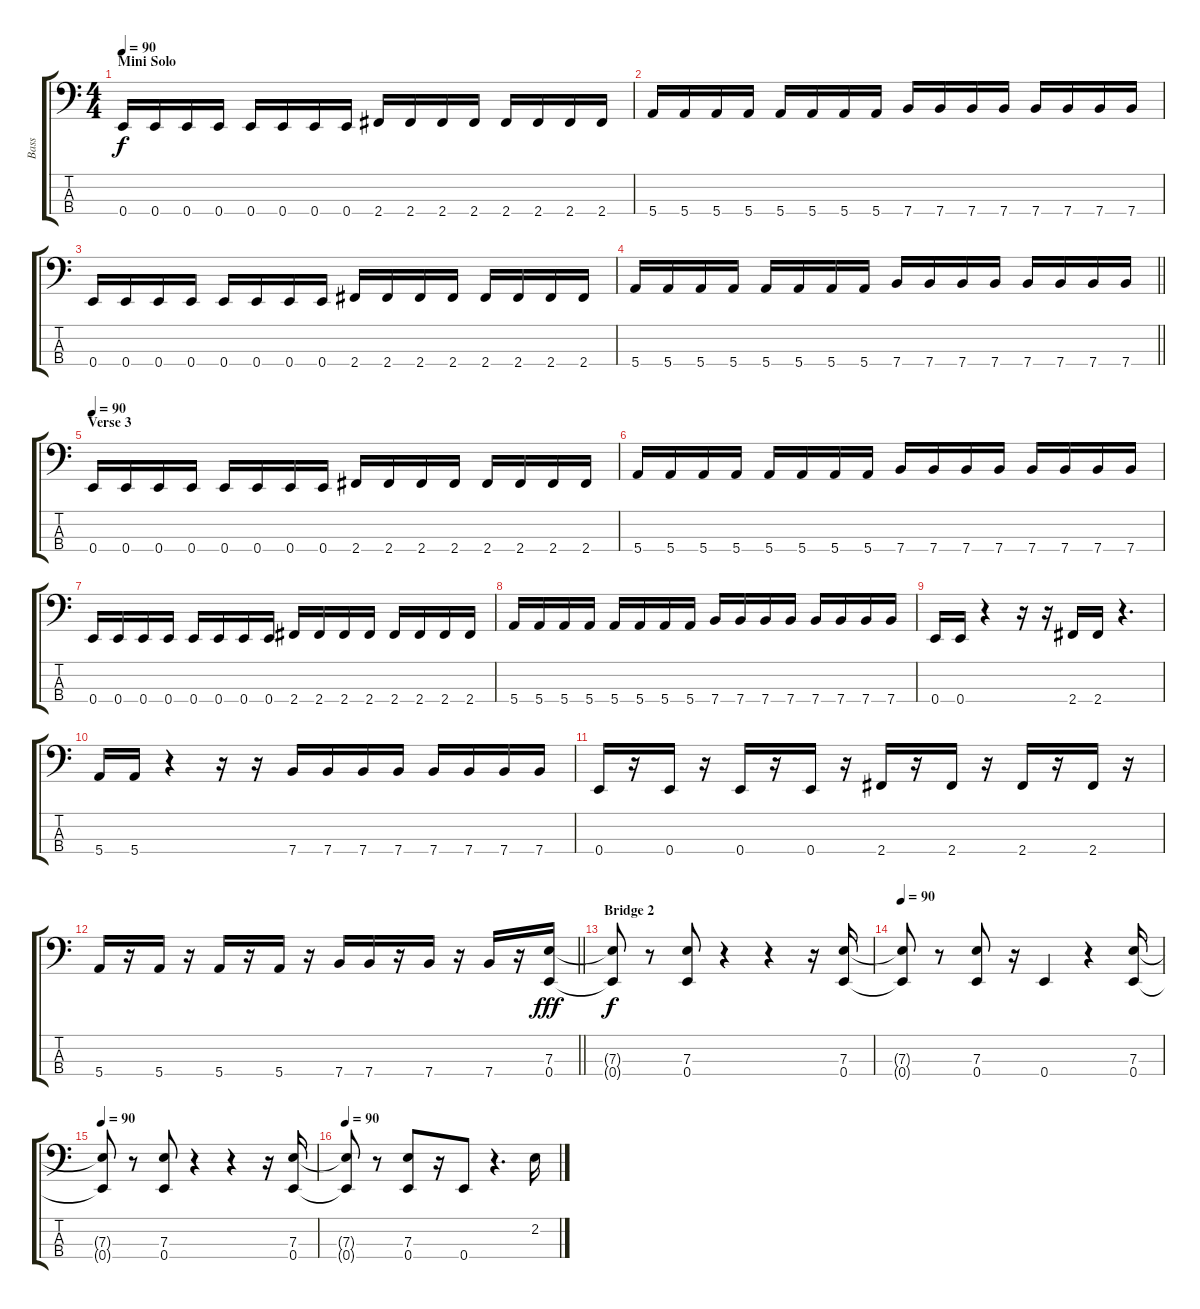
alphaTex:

\track ("Bass" "Bass") {instrument electricbassfinger}
\staff {score tabs}
\tuning (G2 D2 A1 E1) {hide}
\ts (4 4)
\section ("" "Mini Solo")
\tempo 90
\clef f4
\ks c
0.4.16{dy f} 0.4.16 0.4.16 0.4.16 0.4.16 0.4.16 0.4.16 0.4.16 2.4.16 2.4.16 2.4.16 2.4.16 2.4.16 2.4.16 2.4.16 2.4.16 |
5.4.16 5.4.16 5.4.16 5.4.16 5.4.16 5.4.16 5.4.16 5.4.16 7.4.16 7.4.16 7.4.16 7.4.16 7.4.16 7.4.16 7.4.16 7.4.16 |
0.4.16 0.4.16 0.4.16 0.4.16 0.4.16 0.4.16 0.4.16 0.4.16 2.4.16 2.4.16 2.4.16 2.4.16 2.4.16 2.4.16 2.4.16 2.4.16 |
\barLineRight lightlight
5.4.16 5.4.16 5.4.16 5.4.16 5.4.16 5.4.16 5.4.16 5.4.16 7.4.16 7.4.16 7.4.16 7.4.16 7.4.16 7.4.16 7.4.16 7.4.16 |
\section ("" "Verse 3")
\tempo 90
0.4.16 0.4.16 0.4.16 0.4.16 0.4.16 0.4.16 0.4.16 0.4.16 2.4.16 2.4.16 2.4.16 2.4.16 2.4.16 2.4.16 2.4.16 2.4.16 |
5.4.16 5.4.16 5.4.16 5.4.16 5.4.16 5.4.16 5.4.16 5.4.16 7.4.16 7.4.16 7.4.16 7.4.16 7.4.16 7.4.16 7.4.16 7.4.16 |
0.4.16 0.4.16 0.4.16 0.4.16 0.4.16 0.4.16 0.4.16 0.4.16 2.4.16 2.4.16 2.4.16 2.4.16 2.4.16 2.4.16 2.4.16 2.4.16 |
5.4.16 5.4.16 5.4.16 5.4.16 5.4.16 5.4.16 5.4.16 5.4.16 7.4.16 7.4.16 7.4.16 7.4.16 7.4.16 7.4.16 7.4.16 7.4.16 |
0.4.16 0.4.16 r.4 r.16 r.16 2.4.16 2.4.16 r.4{d} |
5.4.16 5.4.16 r.4 r.16 r.16 7.4.16 7.4.16 7.4.16 7.4.16 7.4.16 7.4.16 7.4.16 7.4.16 |
0.4.16 r.16 0.4.16 r.16 0.4.16 r.16 0.4.16 r.16 2.4.16 r.16 2.4.16 r.16 2.4.16 r.16 2.4.16 r.16 |
\barLineRight lightlight
5.4.16 r.16 5.4.16 r.16 5.4.16 r.16 5.4.16 r.16 7.4.16 7.4.16 r.16 7.4.16 r.16 7.4.16 r.16 (7.3 0.4).16{dy fff} |
\section ("" "Bridge 2")
(7.3{t} 0.4{t}).8{dy f} r.8 (7.3 0.4).8 r.4 r.4 r.16 (7.3 0.4).16 |
\tempo 90
(7.3{t} 0.4{t}).8 r.8 (7.3 0.4).8 r.16 0.4.4 r.4 (7.3 0.4).16 |
\tempo 90
(7.3{t} 0.4{t}).8 r.8 (7.3 0.4).8 r.4 r.4 r.16 (7.3 0.4).16 |
\tempo 90
(7.3{t} 0.4{t}).8 r.8 (7.3 0.4).8 r.16 0.4.8 r.4{d} 2.2.16
